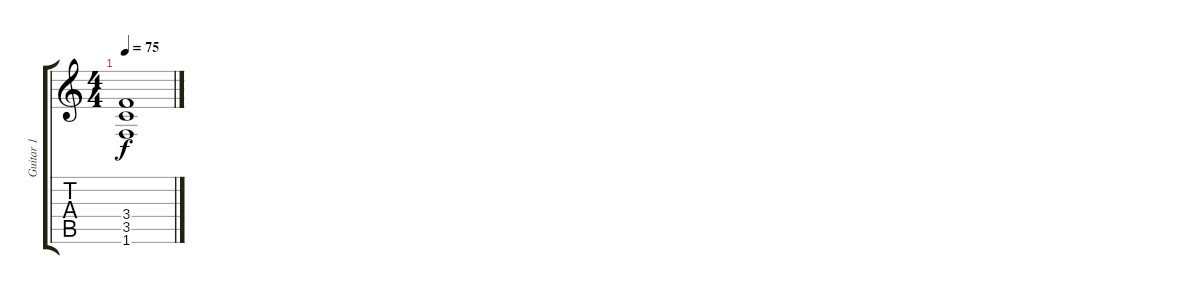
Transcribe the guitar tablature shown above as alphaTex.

\track ("Guitar 1" "Guitar 1") {instrument acousticguitarnylon}
\staff {score tabs}
\tuning (E4 B3 G3 D3 A2 E2) {hide}
\ts (4 4)
\tempo 75
\clef g2
\ks c
(3.4{t} 3.5{t} 1.6{t}).1{dy f}
